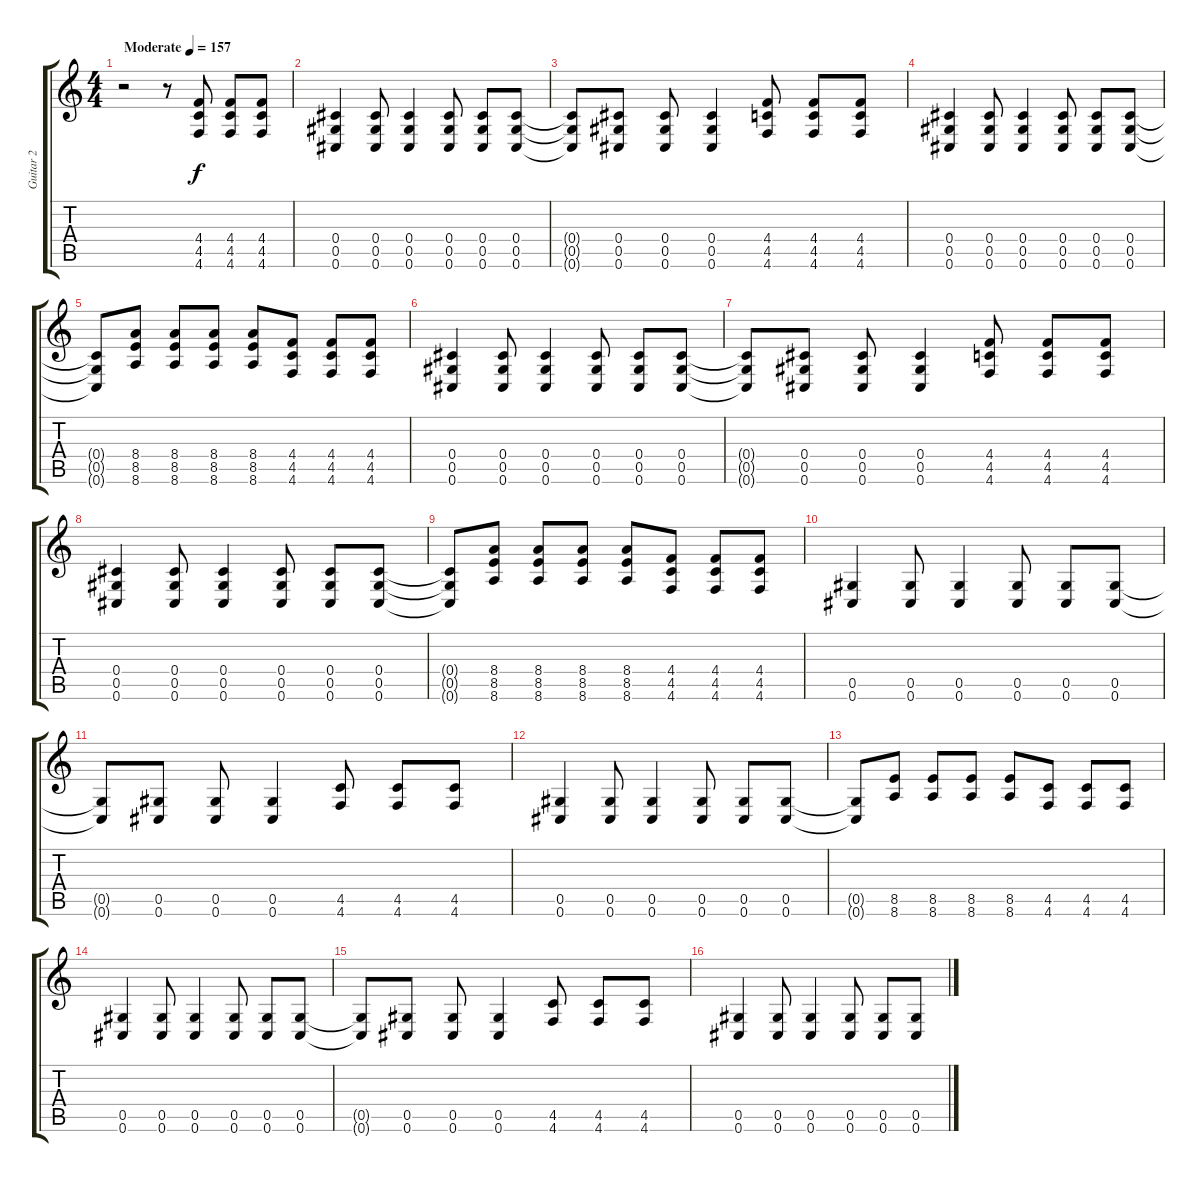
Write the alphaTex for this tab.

\track ("Guitar 2" "Guitar 2") {instrument overdrivenguitar}
\staff {score tabs}
\tuning (Eb4 Bb3 Gb3 Db3 Ab2 Db2) {hide}
\ts (4 4)
\tempo (157 "Moderate")
\clef g2
\ks c
r.2{dy f instrument overdrivenguitar} r.8 (4.4 4.5 4.6).8 (4.4 4.5 4.6).8 (4.4 4.5 4.6).8 |
(0.4 0.5 0.6).4 (0.4 0.5 0.6).8 (0.4 0.5 0.6).4 (0.4 0.5 0.6).8 (0.4 0.5 0.6).8 (0.4 0.5 0.6).8 |
(0.4{t} 0.5{t} 0.6{t}).8 (0.4 0.5 0.6).8 (0.4 0.5 0.6).8 (0.4 0.5 0.6).4 (4.4 4.5 4.6).8 (4.4 4.5 4.6).8 (4.4 4.5 4.6).8 |
(0.4 0.5 0.6).4 (0.4 0.5 0.6).8 (0.4 0.5 0.6).4 (0.4 0.5 0.6).8 (0.4 0.5 0.6).8 (0.4 0.5 0.6).8 |
(0.4{t} 0.5{t} 0.6{t}).8 (8.4 8.5 8.6).8 (8.4 8.5 8.6).8 (8.4 8.5 8.6).8 (8.4 8.5 8.6).8 (4.4 4.5 4.6).8 (4.4 4.5 4.6).8 (4.4 4.5 4.6).8 |
(0.4 0.5 0.6).4 (0.4 0.5 0.6).8 (0.4 0.5 0.6).4 (0.4 0.5 0.6).8 (0.4 0.5 0.6).8 (0.4 0.5 0.6).8 |
(0.4{t} 0.5{t} 0.6{t}).8 (0.4 0.5 0.6).8 (0.4 0.5 0.6).8 (0.4 0.5 0.6).4 (4.4 4.5 4.6).8 (4.4 4.5 4.6).8 (4.4 4.5 4.6).8 |
(0.4 0.5 0.6).4 (0.4 0.5 0.6).8 (0.4 0.5 0.6).4 (0.4 0.5 0.6).8 (0.4 0.5 0.6).8 (0.4 0.5 0.6).8 |
(0.4{t} 0.5{t} 0.6{t}).8 (8.4 8.5 8.6).8 (8.4 8.5 8.6).8 (8.4 8.5 8.6).8 (8.4 8.5 8.6).8 (4.4 4.5 4.6).8 (4.4 4.5 4.6).8 (4.4 4.5 4.6).8 |
(0.5 0.6).4 (0.5 0.6).8 (0.5 0.6).4 (0.5 0.6).8 (0.5 0.6).8 (0.5 0.6).8 |
(0.5{t} 0.6{t}).8 (0.5 0.6).8 (0.5 0.6).8 (0.5 0.6).4 (4.5 4.6).8 (4.5 4.6).8 (4.5 4.6).8 |
(0.5 0.6).4 (0.5 0.6).8 (0.5 0.6).4 (0.5 0.6).8 (0.5 0.6).8 (0.5 0.6).8 |
(0.5{t} 0.6{t}).8 (8.5 8.6).8 (8.5 8.6).8 (8.5 8.6).8 (8.5 8.6).8 (4.5 4.6).8 (4.5 4.6).8 (4.5 4.6).8 |
(0.5 0.6).4 (0.5 0.6).8 (0.5 0.6).4 (0.5 0.6).8 (0.5 0.6).8 (0.5 0.6).8 |
(0.5{t} 0.6{t}).8 (0.5 0.6).8 (0.5 0.6).8 (0.5 0.6).4 (4.5 4.6).8 (4.5 4.6).8 (4.5 4.6).8 |
(0.5 0.6).4 (0.5 0.6).8 (0.5 0.6).4 (0.5 0.6).8 (0.5 0.6).8 (0.5 0.6).8
